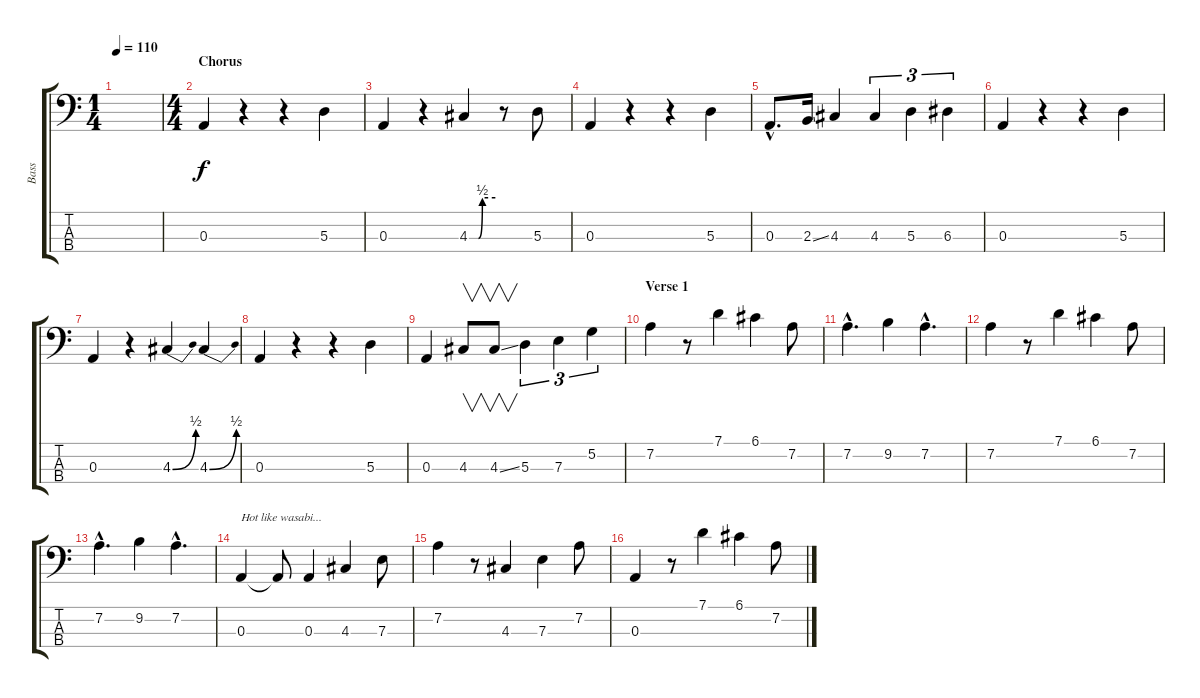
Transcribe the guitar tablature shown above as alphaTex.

\track ("Bass" "Bass") {instrument fretlessbass}
\staff {score tabs}
\tuning (G2 D2 A1 E1) {hide}
\ts (1 4)
\tempo 110
\clef f4
\ks c
|
\ts (4 4)
\section ("" "Chorus")
0.3.4 r.4 r.4 5.3.4 |
0.3.4 r.4 4.3{be (custom 0 0 21 0 30 2 60 2)}.4 r.8 5.3.8 |
0.3.4 r.4 r.4 5.3.4 |
0.3{hac}.8{d} 2.3{ss}.16 4.3.4 4.3.4{tu (3 2)} 5.3.4{tu (3 2)} 6.3.4{tu (3 2)} |
0.3.4 r.4 r.4 5.3.4 |
0.3.4 r.4 4.3{be (bend 0 0 60 2)}.4 4.3{be (bend 0 0 60 2)}.4 |
0.3.4 r.4 r.4 5.3.4 |
0.3.4 4.3.8{v} 4.3{ss}.8{v} 5.3.4{tu (3 2)} 7.3.4{tu (3 2)} 5.2.4{tu (3 2)} |
\section ("" "Verse 1")
7.2.4 r.8 7.1.4 6.1.4 7.2.8 |
7.2{hac}.4{d} 9.2.4 7.2{hac}.4{d} |
7.2.4 r.8 7.1.4 6.1.4 7.2.8 |
7.2{hac}.4{d} 9.2.4 7.2{hac}.4{d} |
0.3.4{txt "Hot like wasabi..."} 0.3{t}.8 0.3.4 4.3.4 7.3.8 |
7.2.4 r.8 4.3.4 7.3.4 7.2.8 |
0.3.4 r.8 7.1.4 6.1.4 7.2.8
